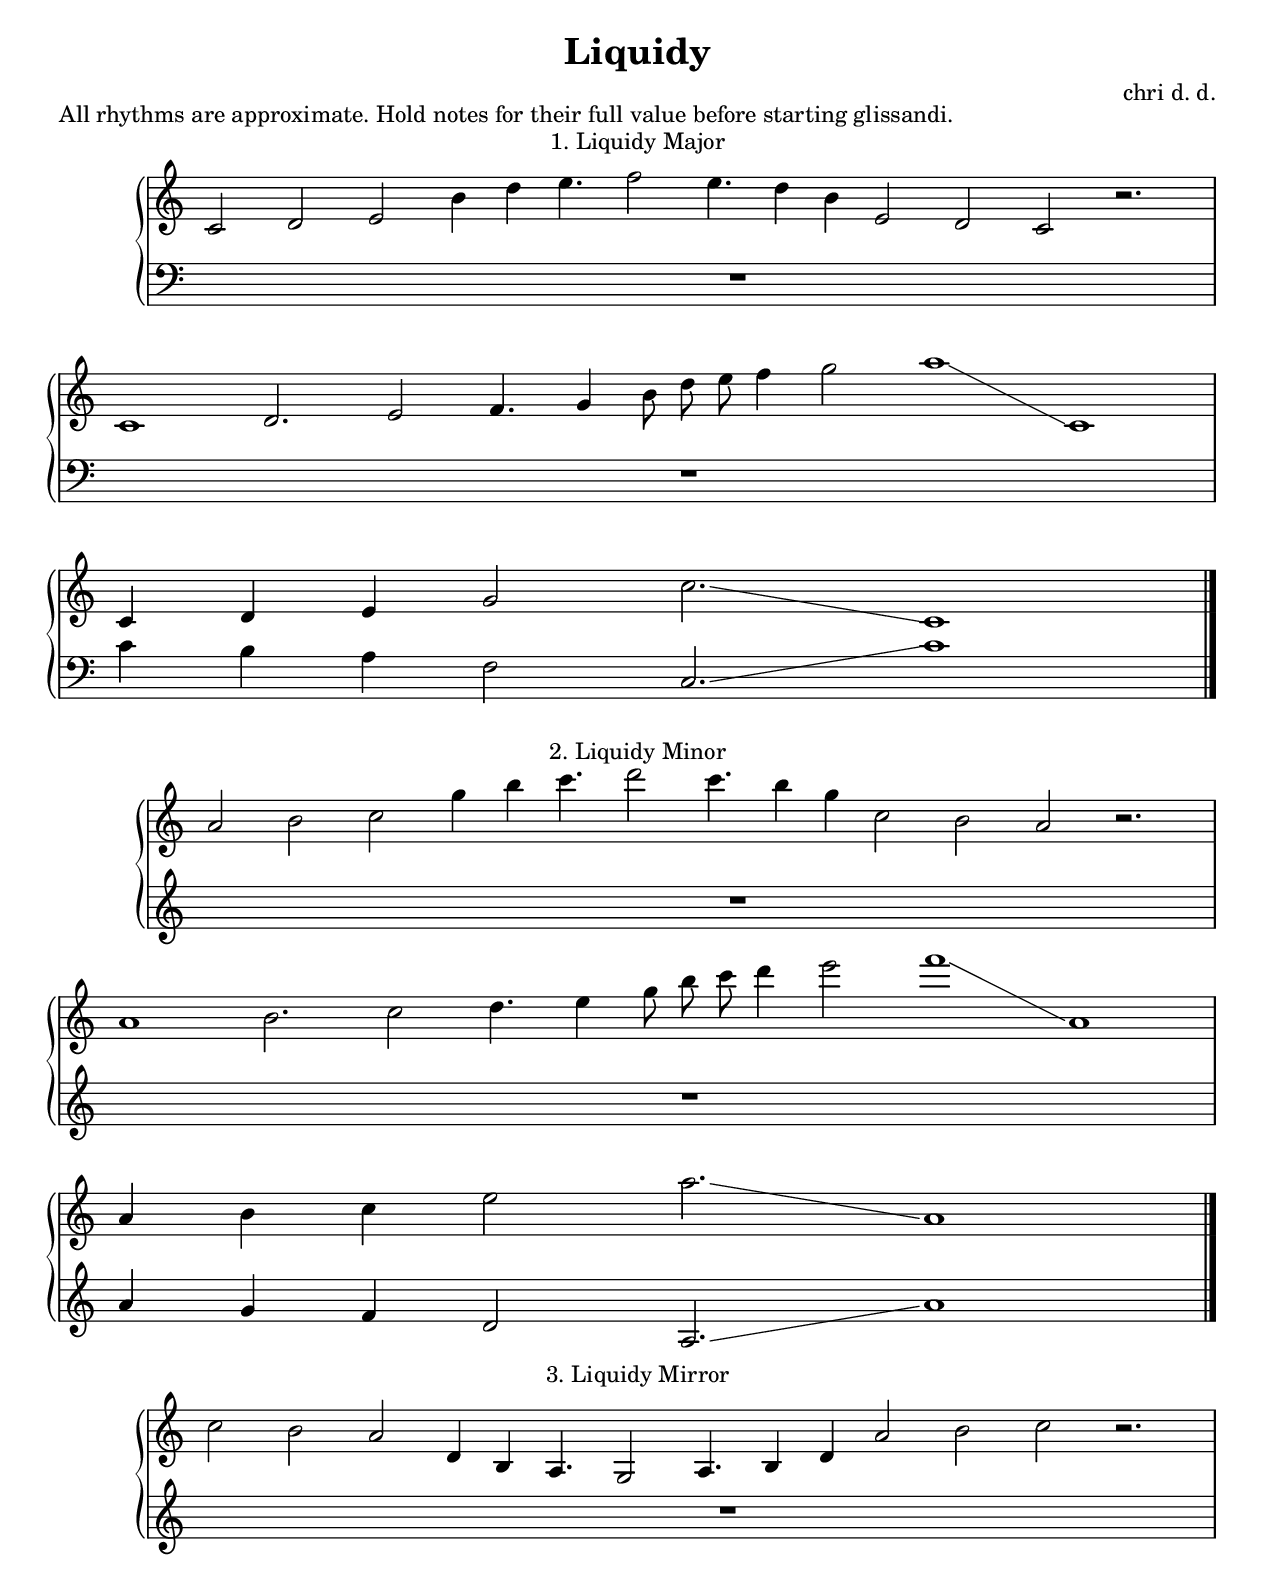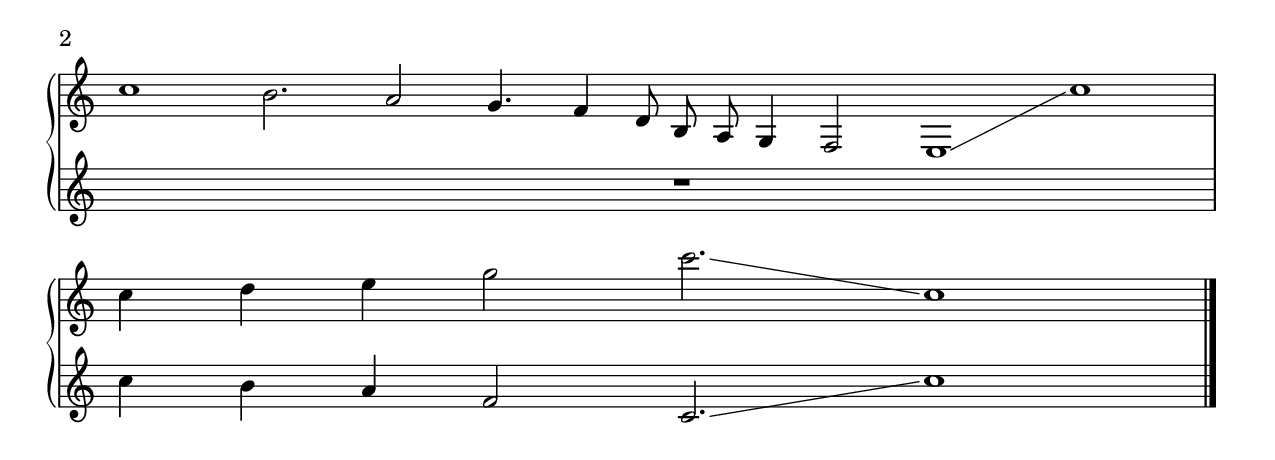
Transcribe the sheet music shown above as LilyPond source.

\version "2.12.2"
#(set-default-paper-size "letter")
\paper { bottom-margin = 14\mm }

\header {
  title = "Liquidy"
  composer = "chri d. d."
}

common = {
  \override Staff.TimeSignature #'stencil = #'()
  \cadenzaOn
}

nbar = { \bar "|" \break }

melodya = {
  c'2 d' e' b'4 d'' e''4. f''2 e''4. d''4 b' e'2 d' c' r2. \nbar
}
melodyal = {
  s1*3 r1*3 \bar "|"
}
melodyb = {
  c'1 d'2. e'2 f'4. g'4 b'8 d'' e'' f''4 g''2 a''1\glissando
  \tag #'midi { g''32 f'' e'' d'' c'' b' a' g' f' e' d' }
  c'1 \nbar
}
melodybl = {
  s1*3 r1*3 \bar "|"
}
melodyc = {
  c'4 d' e' g'2 c''2.\glissando
  \tag #'midi { b'32 a' g' f' e' d' }
  c'1 \bar "|." \break
}
melodycl = {
  c'4 b4 a f2 c2.\glissando
  \tag #'midi { d32 e f g a b }
  c'1 \bar "|."
}

melodyam = {
  c'2 d' es' bes'4 d'' es''4. f''2 es''4. d''4 bes' es'2 d' c' r2. \nbar
}
melodybm = {
  c'1 d'2. es'2 f'4. g'4 bes'8 d'' es'' f''4 g''2 as''1\glissando
  \tag #'midi { g''32 f'' es'' d'' c'' bes' as' g' f' es' d' }
  c'1 \nbar
}
melodycm = {
  c'4 d' es' g'2 c''2.\glissando
  \tag #'midi { bes'32 as' g' f' es' d' }
  c'1 \bar "|." \break
}
melodyclm = {
  c'4 bes4 as f2 c2.\glissando
  \tag #'midi { d32 es f g aes bes }
  c'1 \bar "|."
}

% c d e f g a b c
% c b a g f e d c
melodyai = {
  c''2 b' a' d'4 b a4. g2 a4. b4 d' a'2 b' c'' r2. \nbar
}
melodybi = {
  c''1 b'2. a'2 g'4. f'4 d'8 b a g4 f2 e1\glissando
  \tag #'midi { f32 g a b c' d' e' f' g' a' b' }
  c''1 \nbar
}
melodyci = \transpose c c' \melodyc
melodycli = \transpose c c' \melodycl

\book {
  \markup { All rhythms are approximate.  Hold notes for their full value before starting glissandi. }
  \markup {\fill-line {"1. Liquidy Major"}} \noPageBreak
  \score {
    \new PianoStaff \removeWithTag #'midi <<
      \new Staff { \common \clef treble \melodya \melodyb \melodyc }
      \new Staff { \common \clef bass \melodyal \melodybl \melodycl }
    >>
    \layout {}
  }
  \markup {\fill-line {"2. Liquidy Minor"}} \noPageBreak
  \score {
    \new PianoStaff \removeWithTag #'midi <<
      \new Staff \transpose c a { \common \clef treble \melodyam \melodybm \melodycm }
      \new Staff \transpose c a { \common \clef treble \melodyal \melodybl \melodyclm }
    >>
    \layout {}
  }
  \markup {\fill-line {"3. Liquidy Mirror"}} \noPageBreak
  \score {
    \new PianoStaff \removeWithTag #'midi <<
      \new Staff { \common \clef treble \melodyai \melodybi \melodyci }
      \new Staff { \common \clef treble \melodyal \melodybl \melodycli }
    >>
    \layout {}
  }
  \score {
    \new Staff {
      \tempo 4=100
      \melodya \melodyb << \melodyc \melodycl >> r2
      \transpose c a { \melodyam \melodybm << \melodycm \melodyclm >> r2 }
      \melodyai \melodybi << \melodyci \melodycli >>
    }
    \midi {}
  }
}
